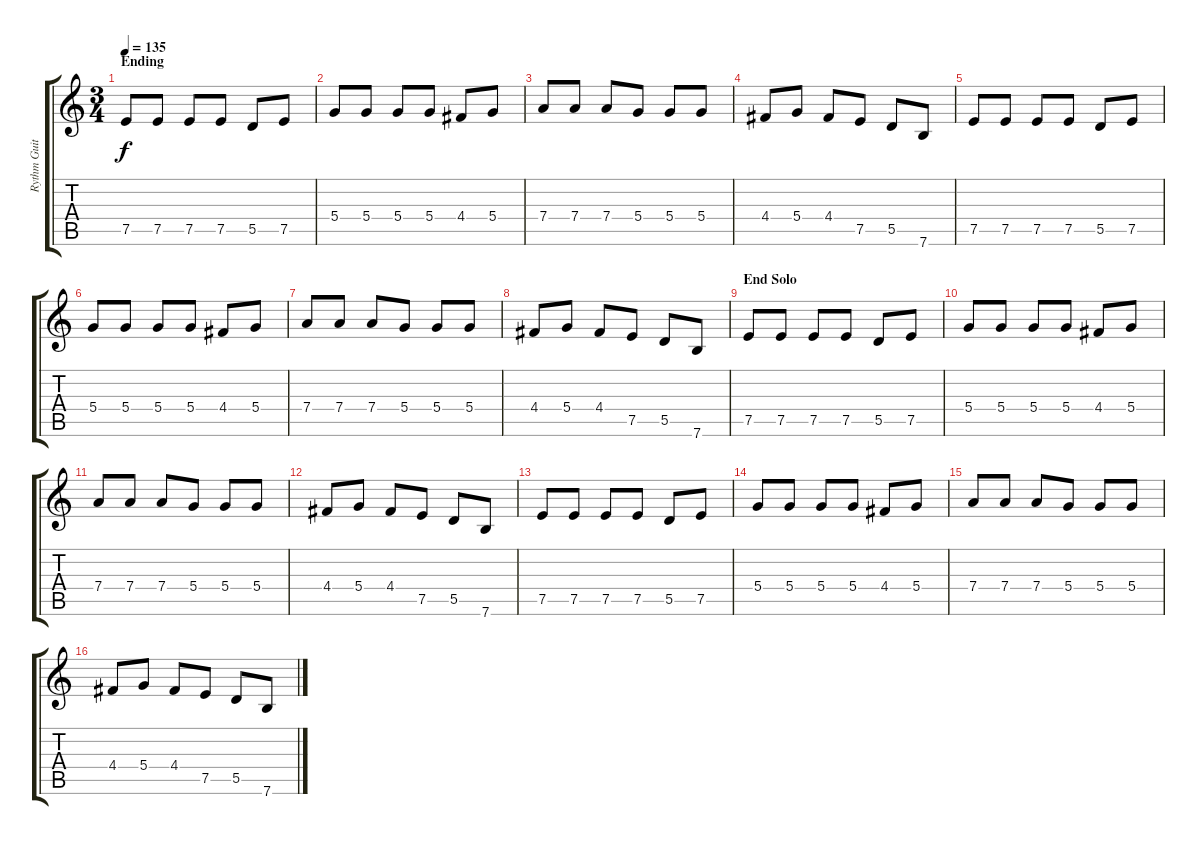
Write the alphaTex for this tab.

\track ("Rythm Guitar" "Rythm Guit") {instrument acousticguitarnylon}
\staff {score tabs}
\tuning (E4 B3 G3 D3 A2 E2) {hide}
\ts (3 4)
\section ("" "Ending")
\tempo 135
\clef g2
\ks c
7.5.8{dy f volume 16 instrument acousticguitarsteel} 7.5.8 7.5.8 7.5.8 5.5.8 7.5.8 |
5.4.8 5.4.8 5.4.8 5.4.8 4.4.8 5.4.8 |
7.4.8 7.4.8 7.4.8 5.4.8 5.4.8 5.4.8 |
4.4.8 5.4.8 4.4.8 7.5.8 5.5.8 7.6.8 |
7.5.8 7.5.8 7.5.8 7.5.8 5.5.8 7.5.8 |
5.4.8 5.4.8 5.4.8 5.4.8 4.4.8 5.4.8 |
7.4.8 7.4.8 7.4.8 5.4.8 5.4.8 5.4.8 |
4.4.8 5.4.8 4.4.8 7.5.8 5.5.8 7.6.8 |
\section ("" "End Solo")
7.5.8{instrument acousticguitarsteel} 7.5.8 7.5.8 7.5.8 5.5.8 7.5.8 |
5.4.8 5.4.8 5.4.8 5.4.8 4.4.8 5.4.8 |
7.4.8 7.4.8 7.4.8 5.4.8 5.4.8 5.4.8 |
4.4.8 5.4.8 4.4.8 7.5.8 5.5.8 7.6.8 |
7.5.8 7.5.8 7.5.8 7.5.8 5.5.8 7.5.8 |
5.4.8 5.4.8 5.4.8 5.4.8 4.4.8 5.4.8 |
7.4.8 7.4.8 7.4.8 5.4.8 5.4.8 5.4.8 |
4.4.8 5.4.8 4.4.8 7.5.8 5.5.8 7.6.8
